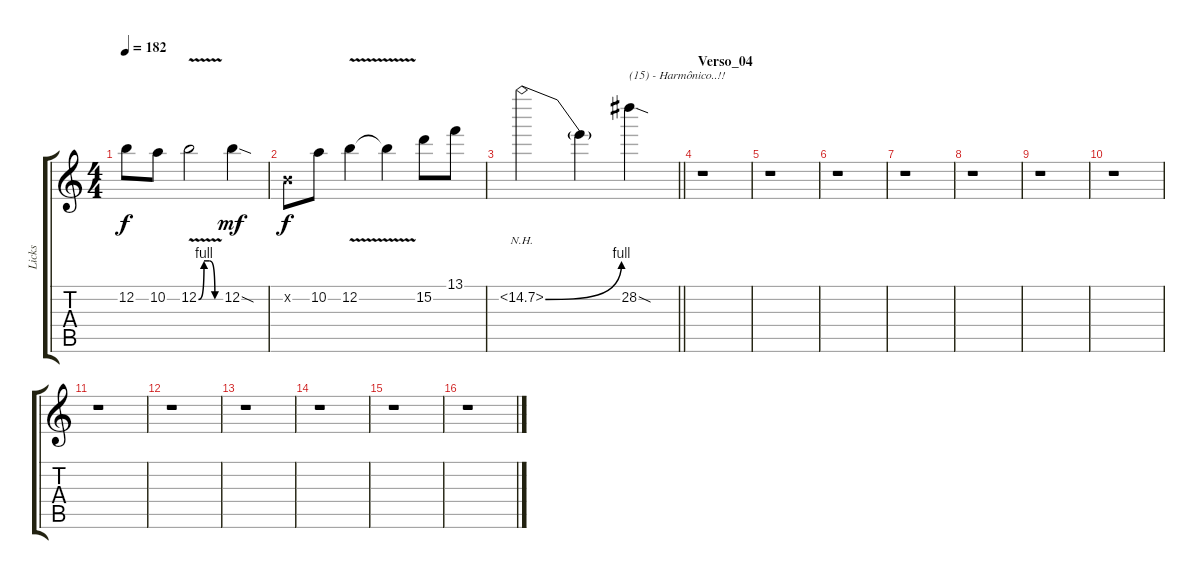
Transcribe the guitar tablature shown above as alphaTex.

\track ("Licks" "Licks") {instrument distortionguitar}
\staff {score tabs}
\tuning (E4 B3 G3 D3 A2 E2) {hide}
\ts (4 4)
\tempo 182
\clef g2
\ks c
12.2{t}.8{dy f} 10.2.8 12.2{be (custom 0 0 15 4 30 4 45 0 60 0) v}.2 12.2{sod}.4{dy mf} |
0.2{x}.8{dy f} 10.2.8 12.2{v}.4 12.2{t}.4 15.2.8 13.1.8 |
\barLineRight lightlight
15.2{be (bend 0 0 60 4) nh}.2 15.2{t}.4 28.2{sod}.4{txt "(15) - Harmônico..!!"} |
\section ("" "Verso_04")
r.1 |
r.1 |
r.1 |
r.1 |
r.1 |
r.1 |
r.1 |
r.1 |
r.1 |
r.1 |
r.1 |
r.1 |
r.1
